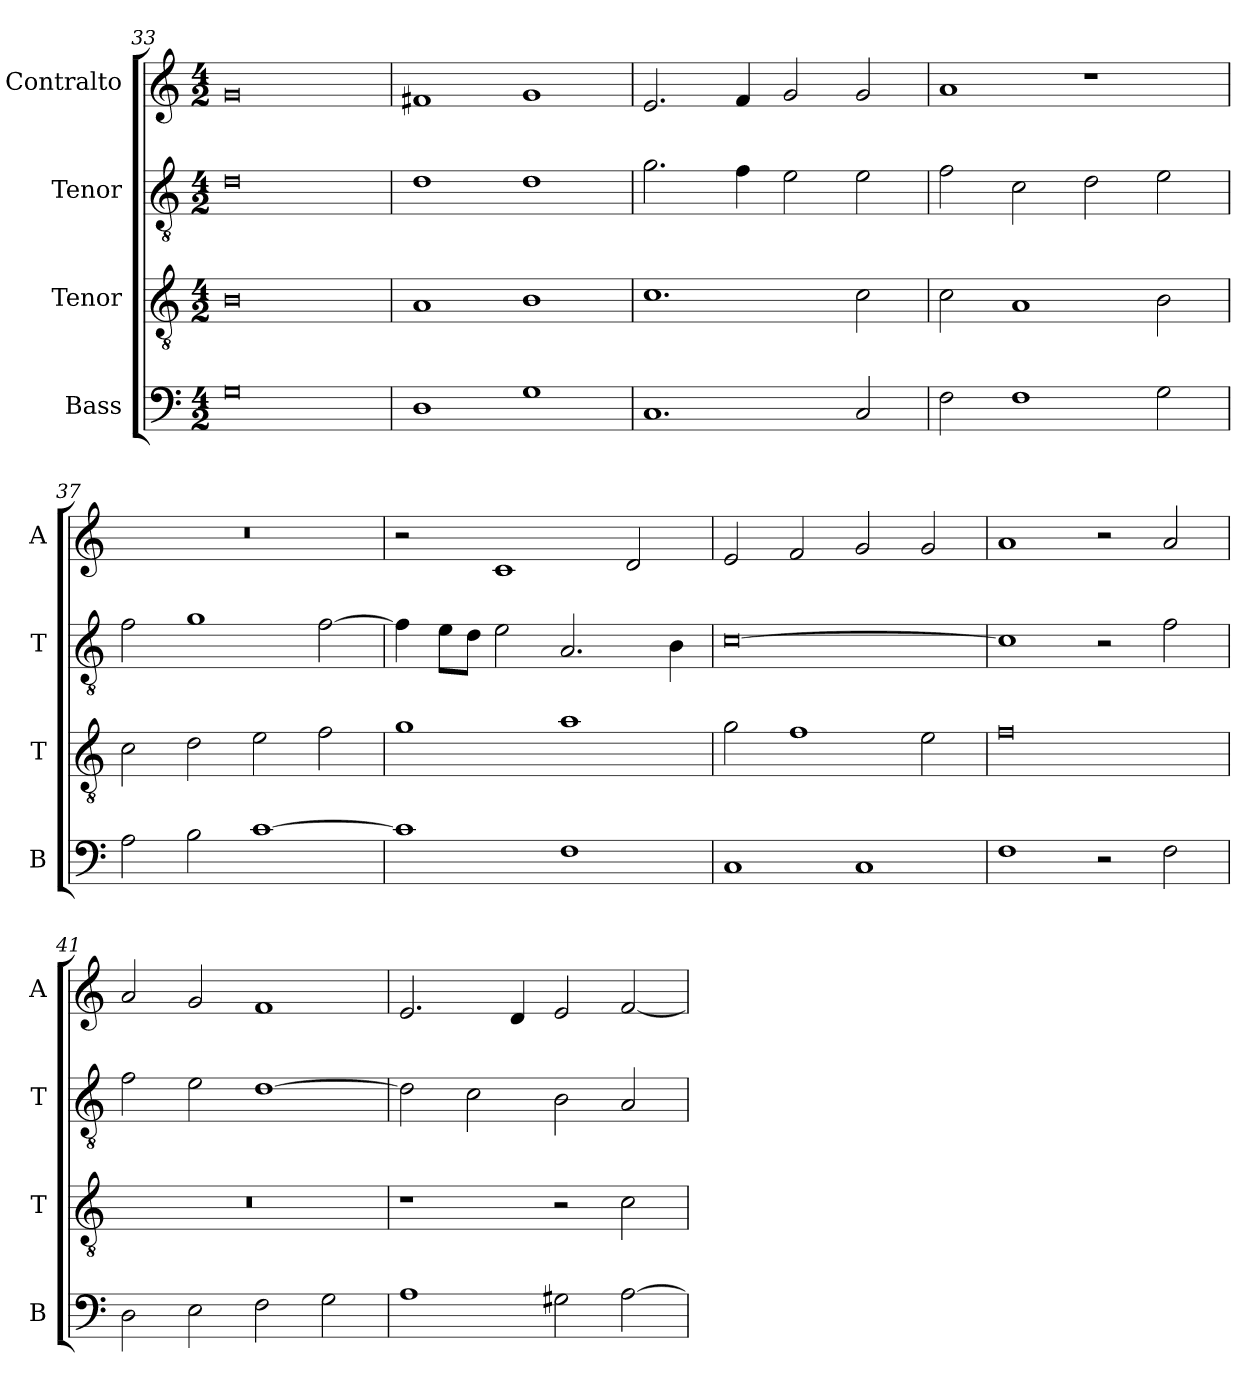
**kern	**kern	**kern	**kern
*part4	*part3	*part2	*part1
*staff4	*staff3	*staff2	*staff1
*I"Bass	*I"Tenor	*I"Tenor	*I"Contralto
*I'B	*I'T	*I'T	*I'A
*clefF4	*clefGv2	*clefGv2	*clefG2
*k[]	*k[]	*k[]	*k[]
*G:mix	*G:mix	*G:mix	*G:mix
*M4/2	*M4/2	*M4/2	*M4/2
=33	=33	=33	=33
0G	0B	0d	0g
=34	=34	=34	=34
1D	1A	1d	1f#X
1G	1B	1d	1g
=35	=35	=35	=35
1.C	1.c	2.g	2.e
.	.	4f	4f
.	.	2e	2g
2C	2c	2e	2g
=36	=36	=36	=36
2F	2c	2f	1a
1F	1A	2c	.
.	.	2d	1r
2G	2B	2e	.
=37	=37	=37	=37
2A	2c	2f	0r
2B	2d	1g	.
[1c	2e	.	.
.	2f	[2f	.
=38	=38	=38	=38
1c]	1g	4f]	2r
.	.	8e\L	.
.	.	8d\J	.
.	.	2e	1c
1F	1a	2.A	.
.	.	.	2d
.	.	4B	.
=39	=39	=39	=39
1C	2g	[0c	2e
.	1f	.	2f
1C	.	.	2g
.	2e	.	2g
=40	=40	=40	=40
1F	0f	1c]	1a
2r	.	2r	2r
2F	.	2f	2a
=41	=41	=41	=41
2D	0r	2f	2a
2E	.	2e	2g
2F	.	[1d	1f
2G	.	.	.
=42	=42	=42	=42
1A	1r	2d]	2.e
.	.	2c	.
.	.	.	4d
2G#X	2r	2B	2e
[2A	2c	2A	[2f
=	=	=	=
*-	*-	*-	*-
